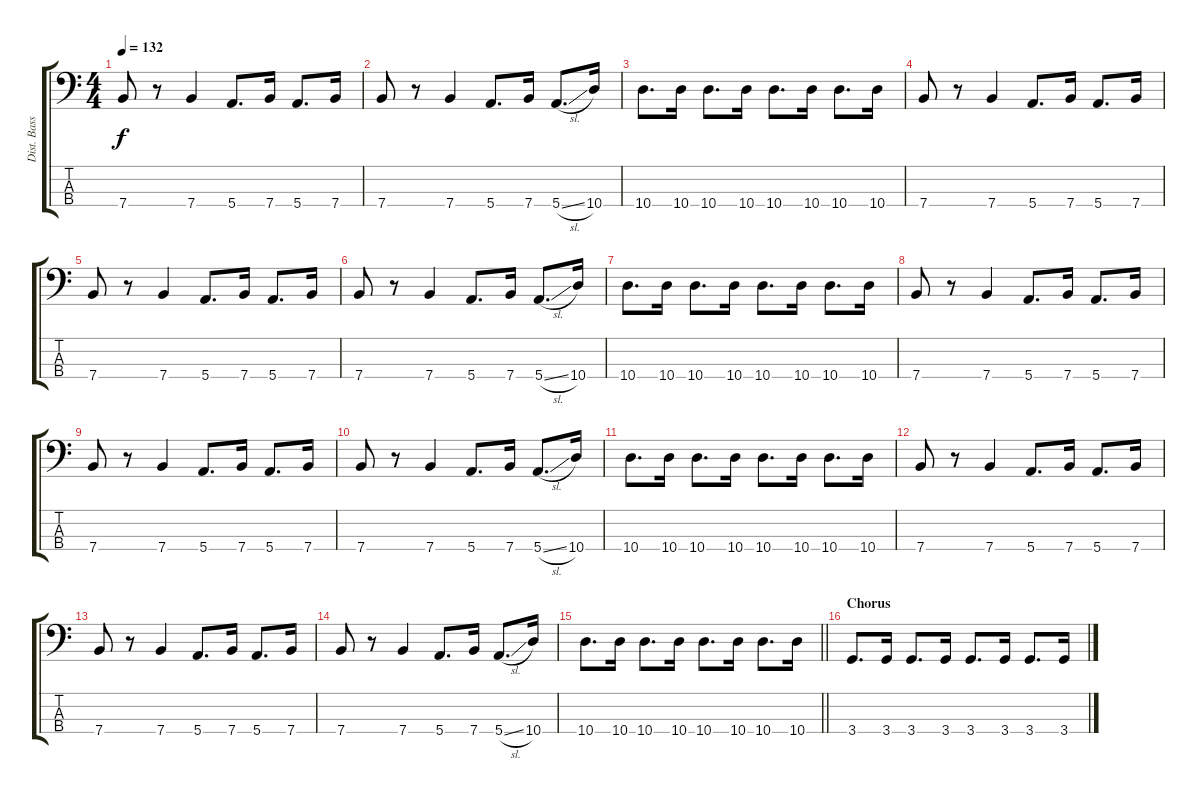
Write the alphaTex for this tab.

\track ("Dist. Bass" "Dist. Bass") {instrument electricbasspick}
\staff {score tabs}
\tuning (G2 D2 A1 E1) {hide}
\ts (4 4)
\section ("" "")
\tempo 132
\clef f4
\ks c
7.4.8{dy f} r.8 7.4.4 5.4.8{d} 7.4.16 5.4.8{d} 7.4.16 |
7.4.8 r.8 7.4.4 5.4.8{d} 7.4.16 5.4{sl}.8{d} 10.4.16 |
10.4.8{d} 10.4.16 10.4.8{d} 10.4.16 10.4.8{d} 10.4.16 10.4.8{d} 10.4.16 |
7.4.8 r.8 7.4.4 5.4.8{d} 7.4.16 5.4.8{d} 7.4.16 |
7.4.8 r.8 7.4.4 5.4.8{d} 7.4.16 5.4.8{d} 7.4.16 |
7.4.8 r.8 7.4.4 5.4.8{d} 7.4.16 5.4{sl}.8{d} 10.4.16 |
10.4.8{d} 10.4.16 10.4.8{d} 10.4.16 10.4.8{d} 10.4.16 10.4.8{d} 10.4.16 |
7.4.8 r.8 7.4.4 5.4.8{d} 7.4.16 5.4.8{d} 7.4.16 |
7.4.8 r.8 7.4.4 5.4.8{d} 7.4.16 5.4.8{d} 7.4.16 |
7.4.8 r.8 7.4.4 5.4.8{d} 7.4.16 5.4{sl}.8{d} 10.4.16 |
10.4.8{d} 10.4.16 10.4.8{d} 10.4.16 10.4.8{d} 10.4.16 10.4.8{d} 10.4.16 |
7.4.8 r.8 7.4.4 5.4.8{d} 7.4.16 5.4.8{d} 7.4.16 |
7.4.8 r.8 7.4.4 5.4.8{d} 7.4.16 5.4.8{d} 7.4.16 |
7.4.8 r.8 7.4.4 5.4.8{d} 7.4.16 5.4{sl}.8{d} 10.4.16 |
\barLineRight lightlight
10.4.8{d} 10.4.16 10.4.8{d} 10.4.16 10.4.8{d} 10.4.16 10.4.8{d} 10.4.16 |
\section ("" "Chorus")
3.4.8{d} 3.4.16 3.4.8{d} 3.4.16 3.4.8{d} 3.4.16 3.4.8{d} 3.4.16
